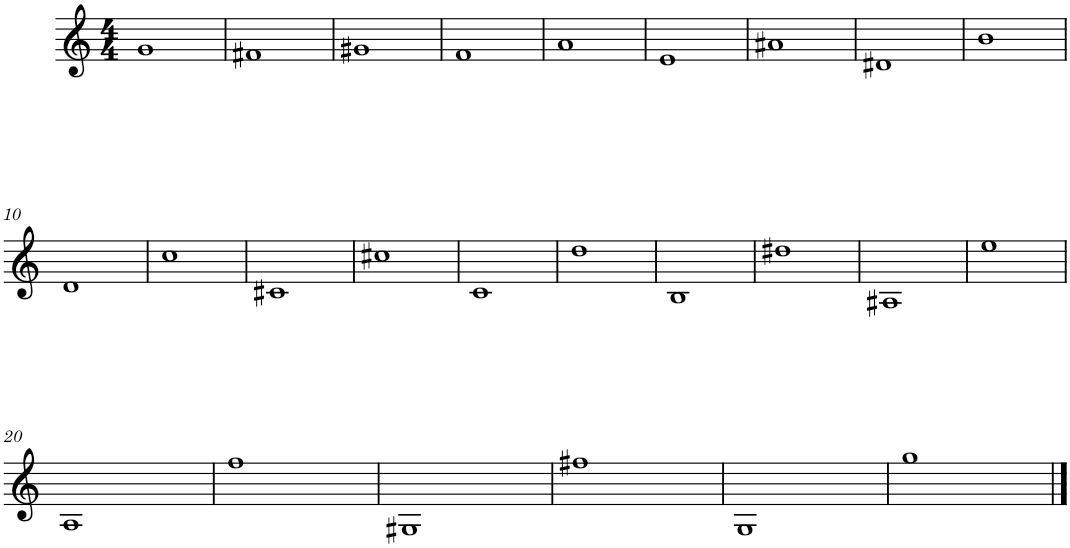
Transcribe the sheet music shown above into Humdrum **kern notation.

**kern
*part1
*staff1
*I"Piano
*I'Pno.
*clefG2
*k[]
*M4/4
=1
1g
=2
1f#X
=3
1g#X
=4
1f
=5
1a
=6
1e
=7
1a#X
=8
1d#X
=9
1b
!!LO:LB:g=z
=10
1d
=11
1cc
=12
1c#X
=13
1cc#X
=14
1c
=15
1dd
=16
1B
=17
1dd#X
=18
1A#X
=19
1ee
!!LO:LB:g=z
=20
1A
=21
1ff
=22
1G#X
=23
1ff#X
=24
1G
=25
1gg
==
*-
